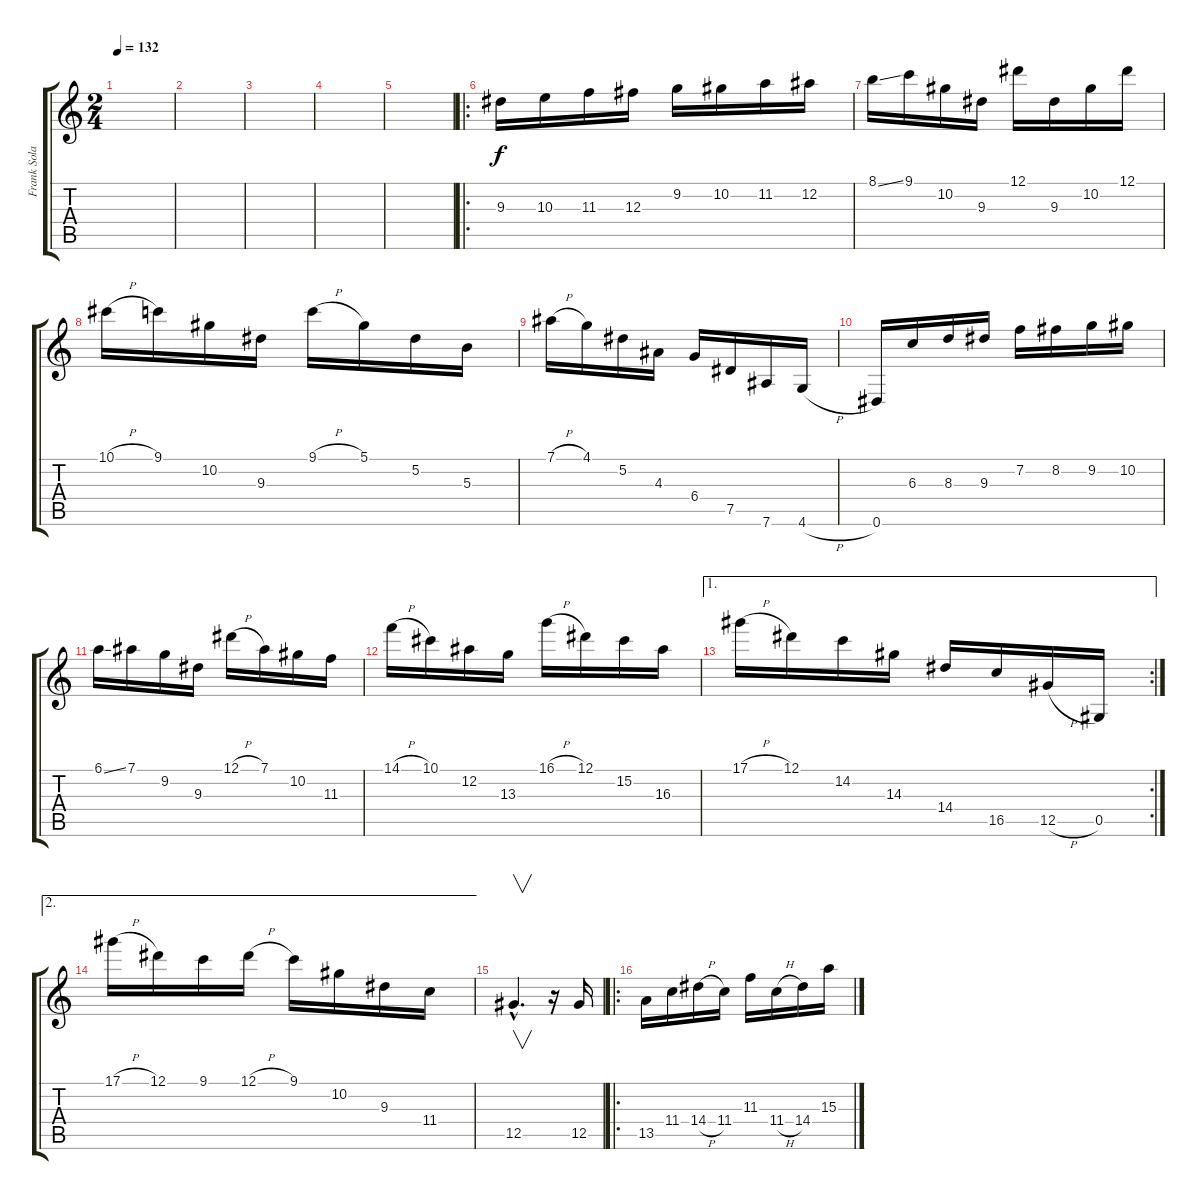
\track ("Frank Solari" "Frank Sola") {instrument overdrivenguitar}
\staff {score tabs}
\tuning (Eb4 Bb3 Gb3 Db3 Ab2 Eb2) {hide}
\ts (2 4)
\tempo 132
\clef g2
\ks c
|
|
|
|
|
\ro
9.3.16 10.3.16 11.3.16 12.3.16 9.2.16 10.2.16 11.2.16 12.2.16 |
8.1{ss}.16 9.1.16 10.2.16 9.3.16 12.1.16 9.3.16 10.2.16 12.1.16 |
10.1{h}.16 9.1.16 10.2.16 9.3.16 9.1{h}.16 5.1.16 5.2.16 5.3.16 |
7.1{h}.16 4.1.16 5.2.16 4.3.16 6.4.16 7.5.16 7.6.16 4.6{h}.16 |
0.6.16 6.3.16 8.3.16 9.3.16 7.2.16 8.2.16 9.2.16 10.2.16 |
6.1{ss}.16 7.1.16 9.2.16 9.3.16 12.1{h}.16 7.1.16 10.2.16 11.3.16 |
14.1{h}.16 10.1.16 12.2.16 13.3.16 16.1{h}.16 12.1.16 15.2.16 16.3.16 |
\ae 1
\rc 2
17.1{h}.16 12.1.16 14.2.16 14.3.16 14.4.16 16.5.16 12.5{h}.16 0.5.16 |
\ae 2
17.1{h}.16 12.1.16 9.1.16 12.1{h}.16 9.1.16 10.2.16 9.3.16 11.4.16 |
12.5{hac}.4{v d} r.16 12.5.16 |
\ro
13.5.16 11.4.16 14.4{h}.16 11.4.16 11.3.16 11.4{h}.16 14.4.16 15.3{h}.16
